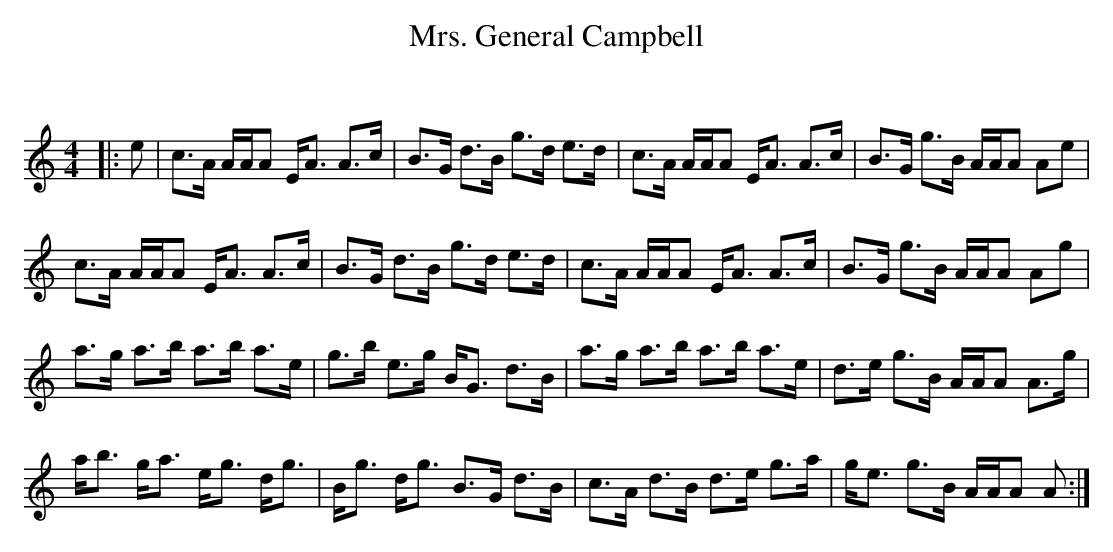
X:1
T: Mrs. General Campbell
C:
Q: 128
K:Am
M:4/4
L:1/16
|:e2|c3A AAA2 EA3 A3c|B3G d3B g3d e3d|c3A AAA2 EA3 A3c|B3G g3B AAA2 A2e2|
c3A AAA2 EA3 A3c|B3G d3B g3d e3d|c3A AAA2 EA3 A3c|B3G g3B AAA2 A2g2|
a3g a3b a3b a3e|g3b e3g BG3 d3B|a3g a3b a3b a3e|d3e g3B AAA2 A3g|
ab3 ga3 eg3 dg3|Bg3 dg3 B3G d3B|c3A d3B d3e g3a|ge3 g3B AAA2 A2:|
